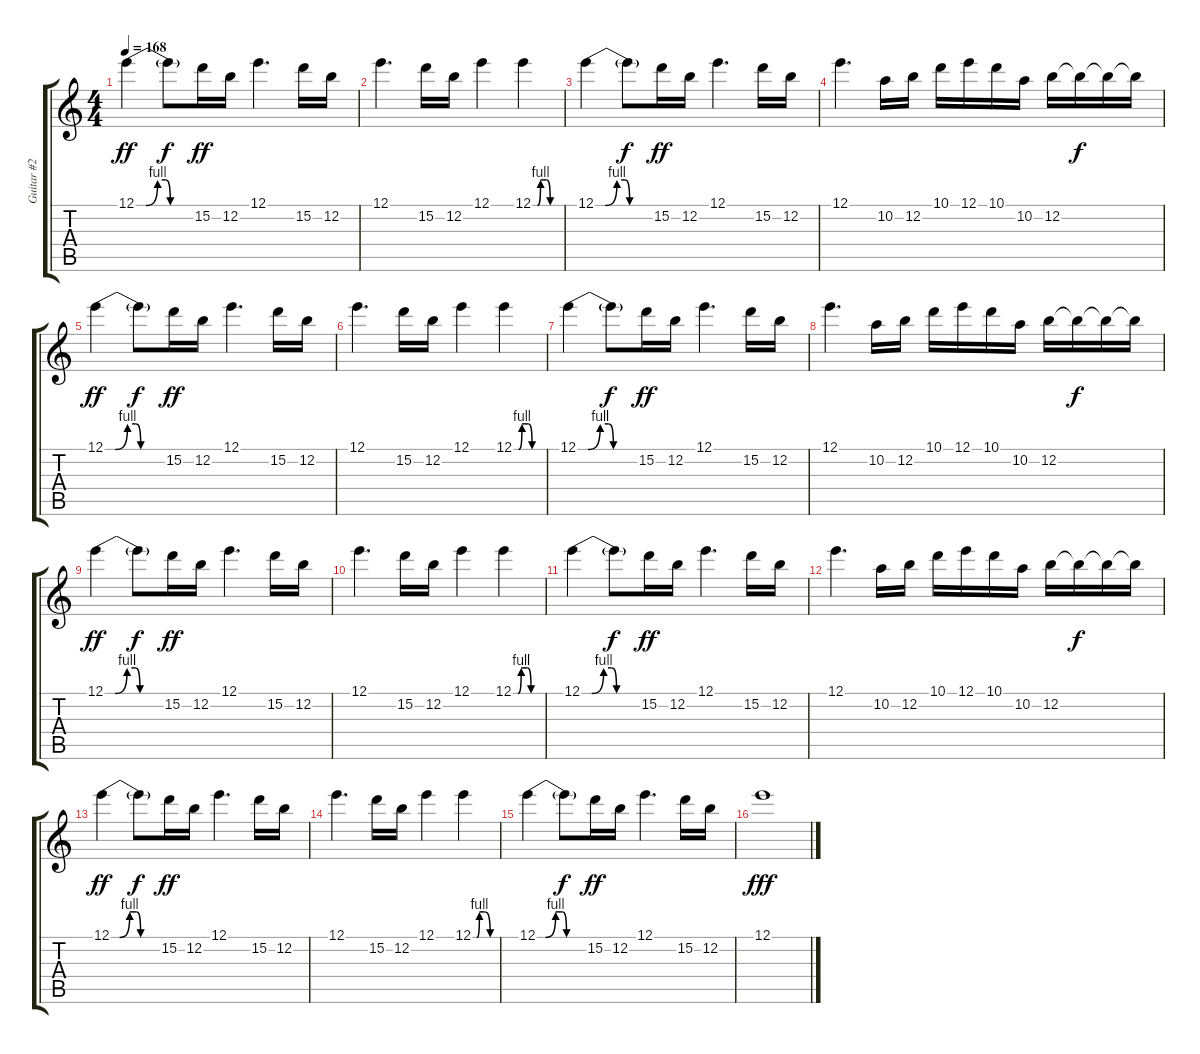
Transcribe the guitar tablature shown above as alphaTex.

\track ("Guitar #2" "Guitar #2") {instrument overdrivenguitar}
\staff {score tabs}
\tuning (E4 B3 G3 D3 A2 D2) {hide}
\ts (4 4)
\tempo 168
\clef g2
\ks c
12.1{be (custom 0 0 10 0 22 4 30 4 35 0 60 0)}.4{dy ff volume 13} 12.1{t}.8{dy f} 15.2.16{dy ff} 12.2.16 12.1.4{d} 15.2.16 12.2.16 |
12.1.4{d} 15.2.16 12.2.16 12.1.4 12.1{be (custom 0 0 10 0 17 4 30 4 38 0 60 0)}.4 |
12.1{be (custom 0 0 10 0 22 4 30 4 35 0 60 0)}.4 12.1{t}.8{dy f} 15.2.16{dy ff} 12.2.16 12.1.4{d} 15.2.16 12.2.16 |
12.1.4{d} 10.2.16 12.2.16 10.1.16 12.1.16 10.1.16 10.2.16 12.2.16 12.2{t}.16{dy f} 12.2{t}.16 12.2{t}.16 |
12.1{be (custom 0 0 10 0 22 4 30 4 35 0 60 0)}.4{dy ff} 12.1{t}.8{dy f} 15.2.16{dy ff} 12.2.16 12.1.4{d} 15.2.16 12.2.16 |
12.1.4{d} 15.2.16 12.2.16 12.1.4 12.1{be (custom 0 0 10 0 17 4 30 4 38 0 60 0)}.4 |
12.1{be (custom 0 0 10 0 22 4 30 4 35 0 60 0)}.4 12.1{t}.8{dy f} 15.2.16{dy ff} 12.2.16 12.1.4{d} 15.2.16 12.2.16 |
12.1.4{d} 10.2.16 12.2.16 10.1.16 12.1.16 10.1.16 10.2.16 12.2.16 12.2{t}.16{dy f} 12.2{t}.16 12.2{t}.16 |
12.1{be (custom 0 0 10 0 22 4 30 4 35 0 60 0)}.4{dy ff} 12.1{t}.8{dy f} 15.2.16{dy ff} 12.2.16 12.1.4{d} 15.2.16 12.2.16 |
12.1.4{d} 15.2.16 12.2.16 12.1.4 12.1{be (custom 0 0 10 0 17 4 30 4 38 0 60 0)}.4 |
12.1{be (custom 0 0 10 0 22 4 30 4 35 0 60 0)}.4 12.1{t}.8{dy f} 15.2.16{dy ff} 12.2.16 12.1.4{d} 15.2.16 12.2.16 |
12.1.4{d} 10.2.16 12.2.16 10.1.16 12.1.16 10.1.16 10.2.16 12.2.16 12.2{t}.16{dy f} 12.2{t}.16 12.2{t}.16 |
12.1{be (custom 0 0 10 0 22 4 30 4 35 0 60 0)}.4{dy ff} 12.1{t}.8{dy f} 15.2.16{dy ff} 12.2.16 12.1.4{d} 15.2.16 12.2.16 |
12.1.4{d} 15.2.16 12.2.16 12.1.4 12.1{be (custom 0 0 10 0 17 4 30 4 45 0 60 0)}.4 |
12.1{be (custom 0 0 10 0 22 4 30 4 35 0 60 0)}.4 12.1{t}.8{dy f} 15.2.16{dy ff} 12.2.16 12.1.4{d} 15.2.16 12.2.16 |
12.1.1{dy fff}
